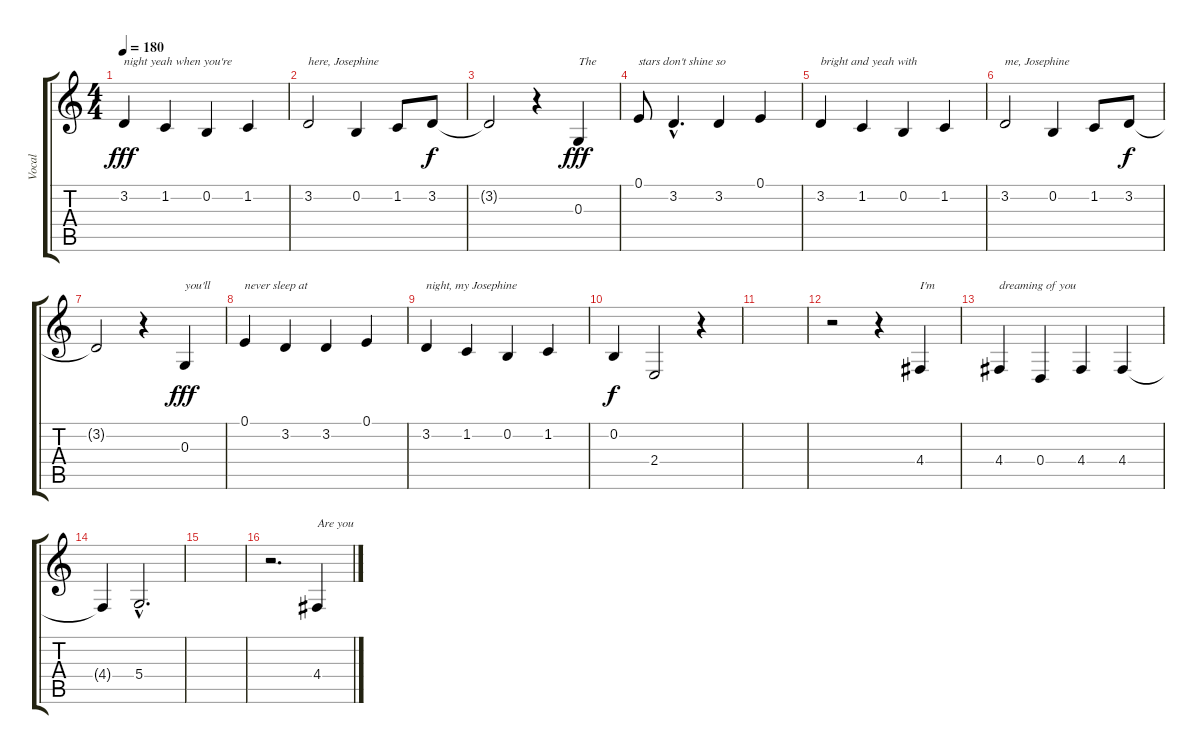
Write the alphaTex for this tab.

\track ("Vocal" "Vocal") {instrument clarinet}
\staff {score tabs}
\tuning (E4 B3 G3 D3 A2 E2) {hide}
\ts (4 4)
\tempo 180
\clef g2
\ks c
3.2.4{txt "night yeah when you're" dy fff} 1.2.4 0.2.4 1.2.4 |
3.2.2{txt "here, Josephine"} 0.2.4 1.2.8 3.2.8{dy f} |
3.2{t}.2 r.4 0.3.4{txt "The" dy fff} |
0.1.8{txt "stars don't shine so"} 3.2{hac}.4{d} 3.2.4 0.1.4 |
3.2.4{txt "bright and yeah with"} 1.2.4 0.2.4 1.2.4 |
3.2.2{txt "me, Josephine"} 0.2.4 1.2.8 3.2.8{dy f} |
3.2{t}.2 r.4 0.3.4{txt "you'll" dy fff} |
0.1.4{txt "never sleep at"} 3.2.4 3.2.4 0.1.4 |
3.2.4{txt "night, my Josephine"} 1.2.4 0.2.4 1.2.4 |
0.2.4{dy f} 2.4.2 r.4 |
|
r.2 r.4 4.4.4{txt "I'm"} |
4.4.4{txt "dreaming of you"} 0.4.4 4.4.4 4.4.4 |
4.4{t}.4 5.4{hac}.2{d} |
|
r.2{d} 4.4.4{txt "Are you"}
